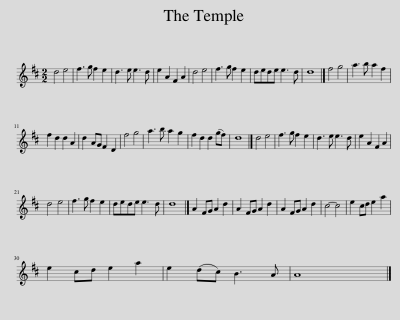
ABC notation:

X:1
L:1/8
M:2/2
I:linebreak $
K:D
V:1 treble
V:1
 d4 e4 | f3 g f2 e2 | d3 e e3 d | e2 A2 F2 A2 | d4 e4 | %5
 f3 g f2 e2 | dede e3 d | d8 |] f4 g4 | a3 b a2 f2 |$ %10
 f2 d2 d2 A2 | d2 AG F2 D2 | f4 g4 | a3 b a2 g2 | f2 d2 d2 (gf) | %15
 d8 |] d4 e4 | f3 g f2 e2 | d3 e e3 d | e2 A2 F2 A2 |$ %20
 d4 e4 | f3 g f2 e2 | dede e3 d | d8 |] A2 FG A2 d2 | %25
 A2 FG A2 d2 | A2 FG A2 d2 | c4- c4 | e2 cd e2 a2 |$ e2 cd e2 a2 | %30
 e2 (dc) B3 A | A8 |] %32
